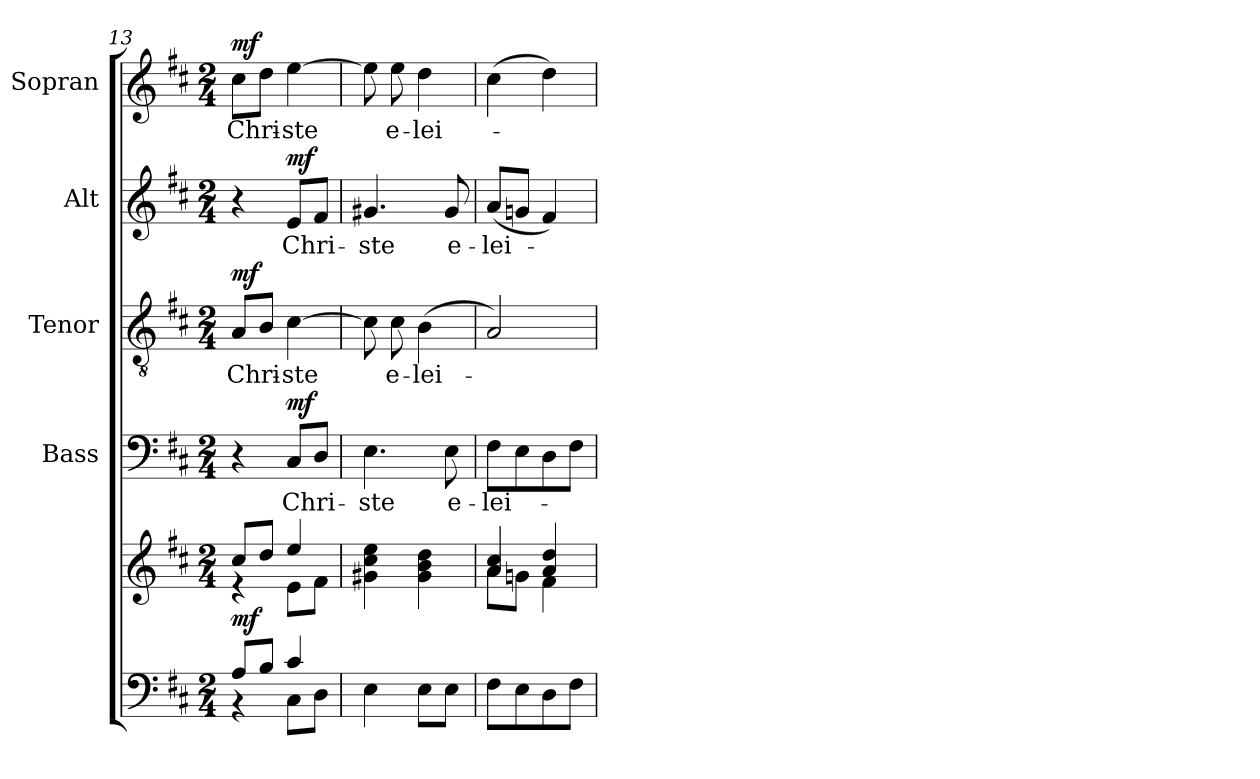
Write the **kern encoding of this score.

**kern	**kern	**dynam	**kern	**text	**dynam	**kern	**text	**dynam	**kern	**text	**dynam	**kern	**text	**dynam
*part5	*part5	*part5	*part4	*part4	*part4	*part3	*part3	*part3	*part2	*part2	*part2	*part1	*part1	*part1
*staff6	*staff5	*staff5/6	*staff4	*staff4	*staff4	*staff3	*staff3	*staff3	*staff2	*staff2	*staff2	*staff1	*staff1	*staff1
*	*	*	*I"Bass	*	*	*I"Tenor	*	*	*I"Alt	*	*	*I"Sopran	*	*
*	*	*	*I'B.	*	*	*I'T.	*	*	*I'A.	*	*	*I'S.	*	*
*clefF4	*clefG2	*	*clefF4	*	*	*clefGv2	*	*	*clefG2	*	*	*clefG2	*	*
*k[f#c#]	*k[f#c#]	*	*k[f#c#]	*	*	*k[f#c#]	*	*	*k[f#c#]	*	*	*k[f#c#]	*	*
*D:	*D:	*	*D:	*	*	*D:	*	*	*D:	*	*	*D:	*	*
*M2/4	*M2/4	*	*M2/4	*	*	*M2/4	*	*	*M2/4	*	*	*M2/4	*	*
=13	=13	=13	=13	=13	=13	=13	=13	=13	=13	=13	=13	=13	=13	=13
*^	*^	*	*	*	*	*	*	*	*	*	*	*	*	*
!	!	!	!	!LO:DY:b	!	!	!	!	!LO:LY:b	!LO:DY:a	!	!	!	!	!LO:LY:b	!LO:DY:a
8A/L	4rBB	8cc#/L	4re	mf	4r	.	.	8A/L	Chri-	mf	4r	.	.	8cc#\L	Chri-	mf
8B/J	.	8dd/J	.	.	.	.	.	8B/J	.	.	.	.	.	8dd\J	.	.
!	!	!	!	!	!	!LO:LY:b	!LO:DY:a	!	!LO:LY:b	!	!	!LO:LY:b	!LO:DY:a	!	!LO:LY:b	!
4c#/	8C#\L	4ee/	8e\L	.	8C#/L	Chri-	mf	[4c#\	-ste	.	8e/L	Chri-	mf	[4ee\	-ste	.
.	8D\J	.	8f#\J	.	8D/J	.	.	.	.	.	8f#/J	.	.	.	.	.
!!LO:PB:g=z
=14	=14	=14	=14	=14	=14	=14	=14	=14	=14	=14	=14	=14	=14	=14	=14	=14
!	!	!	!	!	!	!LO:LY:b	!	!	!	!	!	!LO:LY:b	!	!	!	!
*v	*v	*	*	*	*	*	*	*	*	*	*	*	*	*	*	*
*	*v	*v	*	*	*	*	*	*	*	*	*	*	*	*	*
4E\	4g#X\ 4cc#\ 4ee\	.	4.E\	-ste	.	8c#\]	.	.	4.g#X/	-ste	.	8ee\]	.	.
!	!	!	!	!	!	!	!LO:LY:b	!	!	!	!	!	!LO:LY:b	!
.	.	.	.	.	.	8c#\	e-	.	.	.	.	8ee\	e-	.
!	!	!	!	!	!	!	!LO:LY:b	!	!	!	!	!	!LO:LY:b	!
8E\L	4g#\ 4b\ 4dd\	.	.	.	.	(>4B\	-lei-	.	.	.	.	4dd\	-lei-	.
!	!	!	!	!LO:LY:b	!	!	!	!	!	!LO:LY:b	!	!	!	!
8E\J	.	.	8E\	e-	.	.	.	.	8g#/	e-	.	.	.	.
=15	=15	=15	=15	=15	=15	=15	=15	=15	=15	=15	=15	=15	=15	=15
*	*^	*	*	*	*	*	*	*	*	*	*	*	*	*
!	!	!	!	!	!LO:LY:b	!	!	!	!	!	!LO:LY:b	!	!	!	!
8F#\L	4a/ 4cc#/	8a\L	.	8F#\L	-lei-	.	2A/)	.	.	(<8a/L	-lei-	.	(>4cc#\	.	.
8E\	.	8gn\J	.	8E\	.	.	.	.	.	8gn/J	.	.	.	.	.
8D\	4a/ 4dd/	4f#\	.	8D\	.	.	.	.	.	4f#/)	.	.	4dd\)	.	.
8F#\J	.	.	.	8F#\J	.	.	.	.	.	.	.	.	.	.	.
*	*v	*v	*	*	*	*	*	*	*	*	*	*	*	*	*
=	=	=	=	=	=	=	=	=	=	=	=	=	=	=
*-	*-	*-	*-	*-	*-	*-	*-	*-	*-	*-	*-	*-	*-	*-
